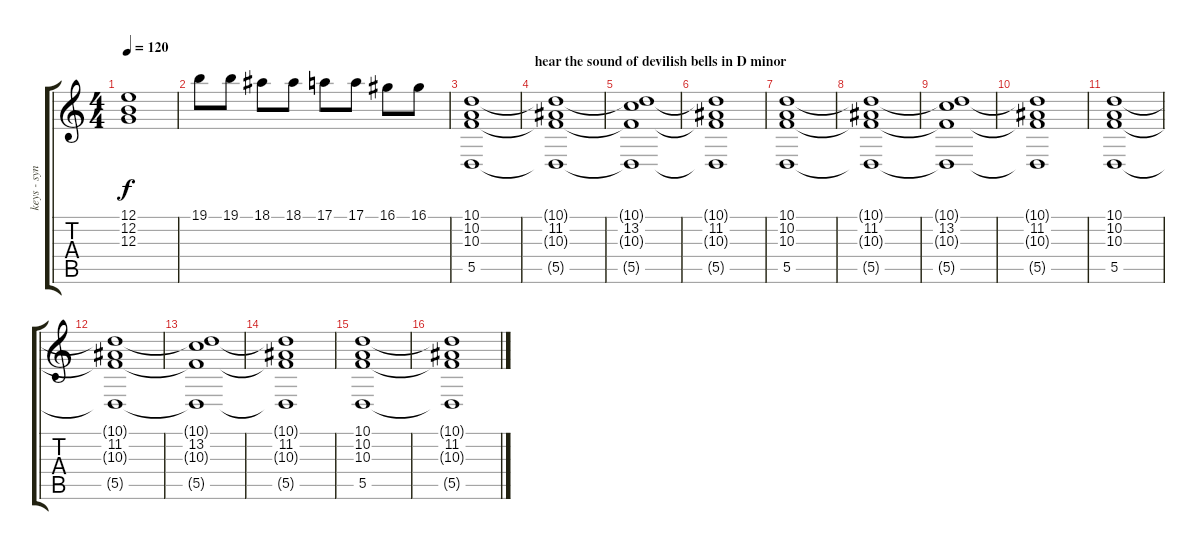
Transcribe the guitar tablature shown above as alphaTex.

\track ("keys - synths" "keys - syn") {instrument stringensemble1}
\staff {score tabs}
\tuning (E4 B3 G3 D3 A2 E2) {hide}
\ts (4 4)
\tempo 120
\clef g2
\ks c
(12.1 12.2 12.3).1{dy f} |
19.1.8 19.1.8 18.1.8 18.1.8 17.1.8 17.1.8 16.1.8 16.1.8 |
(10.1 10.2 10.3 5.5).1 |
\section ("" "hear the sound of devilish bells in D minor")
(10.1{t} 11.2 10.3{t} 5.5{t}).1 |
(10.1{t} 13.2 10.3{t} 5.5{t}).1 |
(10.1{t} 11.2 10.3{t} 5.5{t}).1 |
(10.1 10.2 10.3 5.5).1 |
(10.1{t} 11.2 10.3{t} 5.5{t}).1 |
(10.1{t} 13.2 10.3{t} 5.5{t}).1 |
(10.1{t} 11.2 10.3{t} 5.5{t}).1 |
(10.1 10.2 10.3 5.5).1 |
(10.1{t} 11.2 10.3{t} 5.5{t}).1 |
(10.1{t} 13.2 10.3{t} 5.5{t}).1 |
(10.1{t} 11.2 10.3{t} 5.5{t}).1 |
(10.1 10.2 10.3 5.5).1 |
(10.1{t} 11.2 10.3{t} 5.5{t}).1
